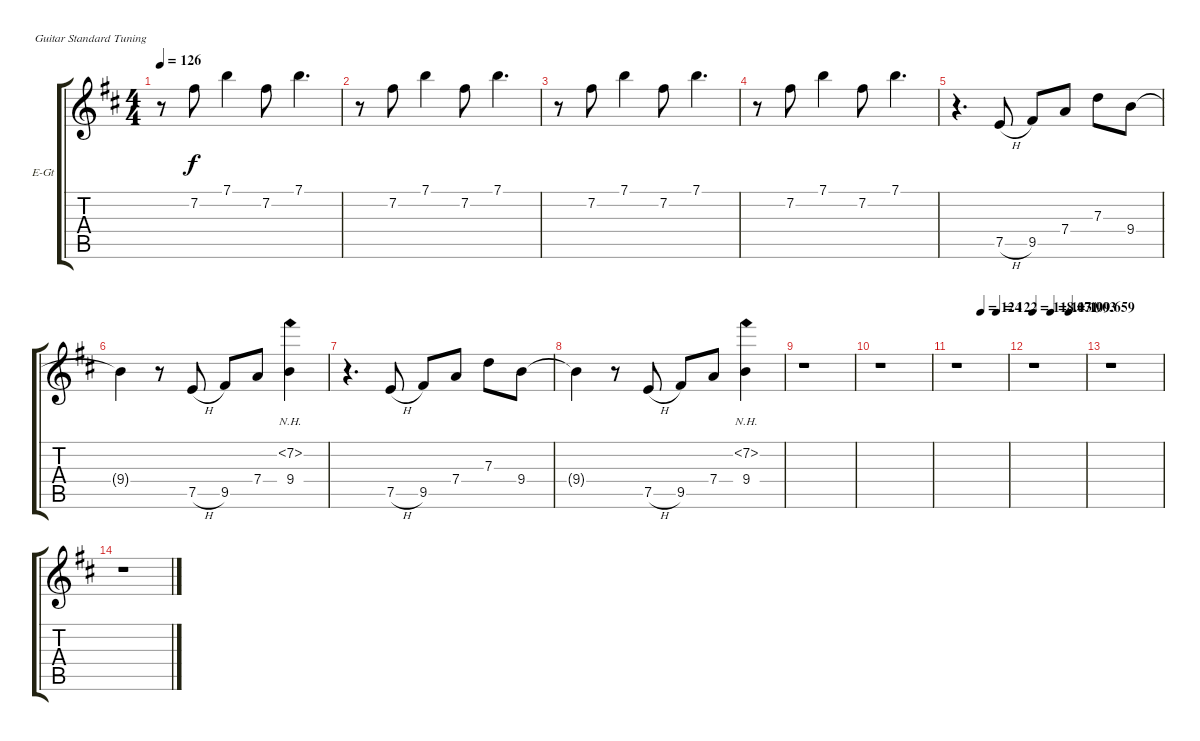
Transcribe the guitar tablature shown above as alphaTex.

\bracketExtendMode groupsimilarinstruments
\firstSystemTrackNameOrientation horizontal
\otherSystemsTrackNameOrientation horizontal
\track ("Electric Guitar" "E-Gt") {instrument overdrivenguitar}
\staff {score tabs}
\tuning (E4 B3 G3 D3 A2 E2)
\ts (4 4)
\tempo 126
\clef g2
\ks d
r.8{dy f} 7.2.8 7.1.4 7.2.8 7.1.4{d} |
r.8 7.2.8 7.1.4 7.2.8 7.1.4{d} |
r.8 7.2.8 7.1.4 7.2.8 7.1.4{d} |
r.8 7.2.8 7.1.4 7.2.8 7.1.4{d} |
r.4{d} 7.5{h}.8 9.5.8 7.4.8 7.3.8 9.4.8 |
9.4{t}.4 r.8 7.5{h}.8 9.5.8 7.4.8 (9.4 7.2{nh}).4 |
\scale
0.633657 r.4{d} 7.5{h}.8 9.5.8 7.4.8 7.3.8 9.4.8 |
\scale
0.366376 9.4{t}.4 r.8 7.5{h}.8 9.5.8 7.4.8 (9.4 7.2{nh}).4 |
r.1 |
r.1 |
\tempo (124 0.4875)
\tempo (122 0.79375)
r.1 |
\tempo
118.071
\tempo (113.903 0.34375)
\tempo (109.659 0.69375)
r.1 |
r.1 |
r.1
